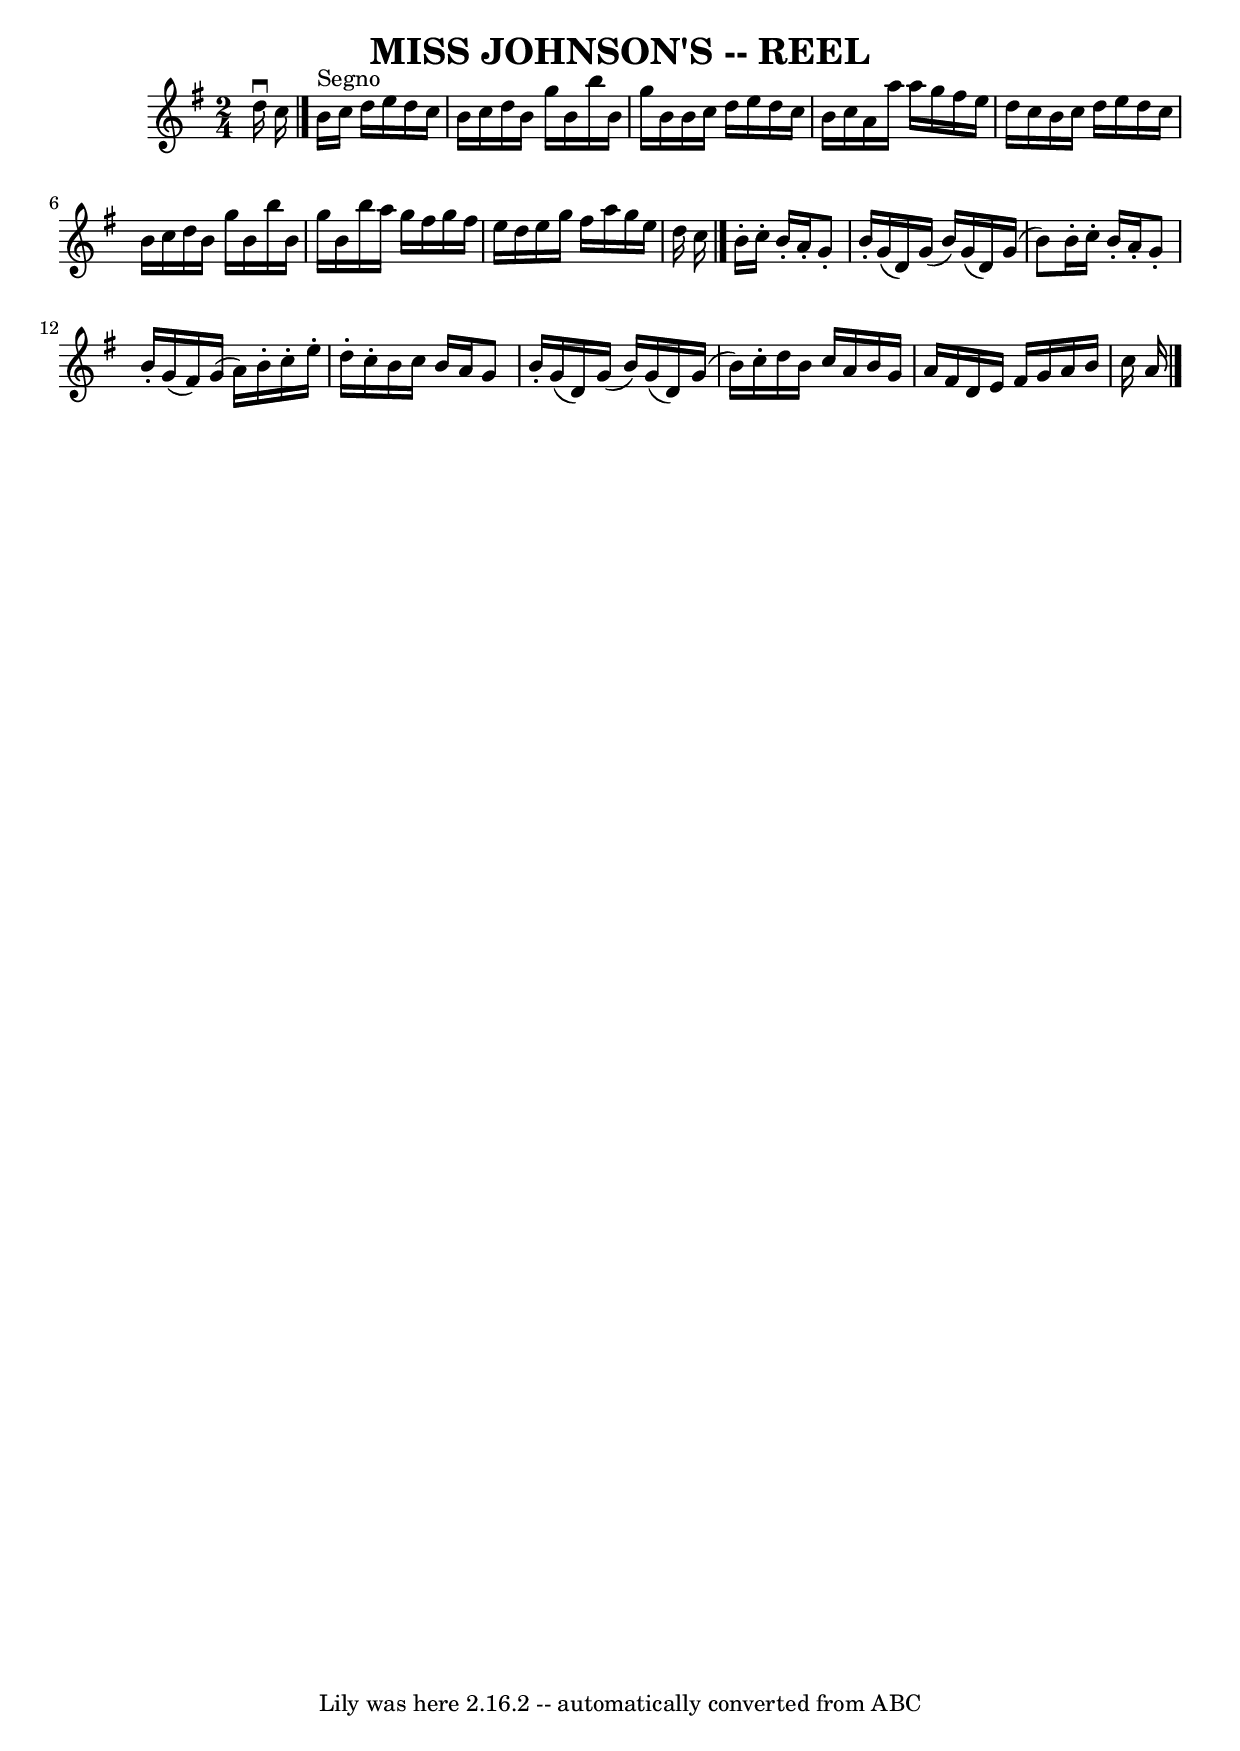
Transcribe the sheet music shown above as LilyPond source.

\version "2.16.2"
\include "Mammoth.ily"
\header {
	%% book = "Ryan's Mammoth Collection of Fiddle Tunes"
	crossRefNumber = "1"
	footnotes = ""
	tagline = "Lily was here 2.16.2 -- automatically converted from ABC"
	title = "MISS JOHNSON'S -- REEL"
}
voicedefault =  {


\time 2/4 
\key g \major d''16^\downbow c''16      \bar "|." b'16 
^"Segno" c''16 d''16 e''16 d''16 c''16 b'16 c''16    
|
 d''16 b'16 g''16 b'16 b''16 b'16 g''16 b'16    
|
 b'16 c''16 d''16 e''16 d''16 c''16 b'16 c''16   
 |
 a'16 a''16 a''16 g''16 fis''16 e''16 d''16    
c''16        |
 b'16 c''16 d''16 e''16 d''16 c''16    
b'16 c''16    |
 d''16 b'16 g''16 b'16 b''16 b'16    
g''16 b'16    |
 b''16 a''16 g''16 fis''16 g''16    
fis''16 e''16 d''16    |
 e''16 g''16 fis''16 a''16    
g''16 e''16 d''16 c''16    \bar "|." b'16 -. c''16 -. b'16 -.  
 a'16 -. g'8 -. b'16 -. g'16 (|
 d'16) g'16 (b'16)  
 g'16 (d'16) g'16 (b'8)   |
 b'16 -. c''16 -. b'16 -. 
 a'16 -. g'8 -. b'16 -. g'16 (|
 fis'16) g'16 (a'16  
-) b'16 -. c''16 -. e''16 -. d''16 -. c''16 -.       |
 b'16  
 c''16 b'16 a'16 g'8 b'16 -. g'16 (|
 d'16) g'16 
(b'16) g'16 (d'16) g'16 (b'16) c''16 -.   |
   
d''16 b'16 c''16 a'16 b'16 g'16 a'16 fis'16    |
   
d'16 e'16 fis'16 g'16 a'16 b'16 c''16 a'16      \bar "|."  
 
}

\score{
    <<

	\context Staff="default"
	{
	    \voicedefault 
	}

    >>
	\layout {
	}
	\midi {}
}
